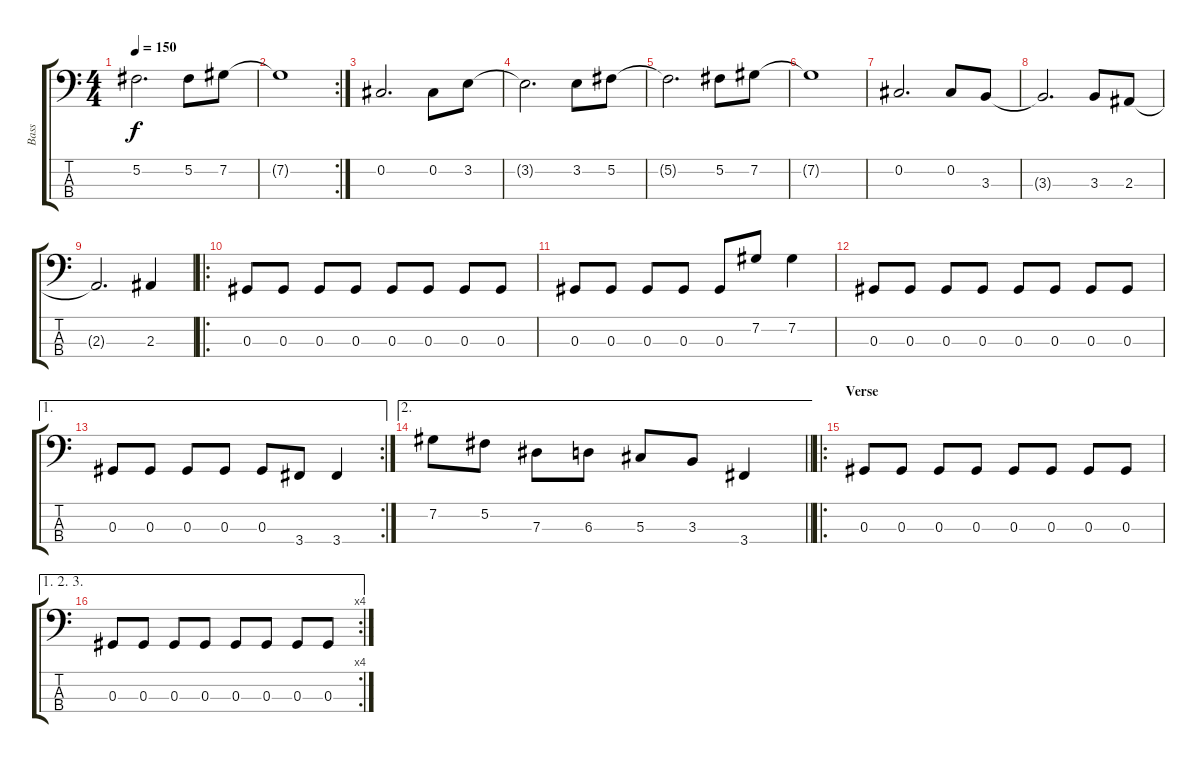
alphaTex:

\track ("Bass" "Bass") {instrument electricbassfinger}
\staff {score tabs}
\tuning (Gb2 Db2 Ab1 Eb1) {hide}
\ts (4 4)
\tempo 150
\clef f4
\ks c
5.2{t}.2{d dy f} 5.2.8 7.2.8 |
\rc 2
7.2{t}.1 |
0.2.2{d} 0.2.8 3.2.8 |
3.2{t}.2{d} 3.2.8 5.2.8 |
5.2{t}.2{d} 5.2.8 7.2.8 |
7.2{t}.1 |
0.2.2{d} 0.2.8 3.3.8 |
3.3{t}.2{d} 3.3.8 2.3.8 |
2.3{t}.2{d} 2.3.4 |
\ro
0.3.8 0.3.8 0.3.8 0.3.8 0.3.8 0.3.8 0.3.8 0.3.8 |
0.3.8 0.3.8 0.3.8 0.3.8 0.3.8 7.2.8 7.2.4 |
0.3.8 0.3.8 0.3.8 0.3.8 0.3.8 0.3.8 0.3.8 0.3.8 |
\ae 1
\rc 2
0.3.8 0.3.8 0.3.8 0.3.8 0.3.8 3.4.8 3.4.4 |
\ae 2
\barLineRight lightlight
7.2.8 5.2.8 7.3.8 6.3.8 5.3.8 3.3.8 3.4.4 |
\ro
\section ("" "Verse")
0.3.8 0.3.8 0.3.8 0.3.8 0.3.8 0.3.8 0.3.8 0.3.8 |
\ae (1 2 3)
\rc 4
0.3.8 0.3.8 0.3.8 0.3.8 0.3.8 0.3.8 0.3.8 0.3.8
